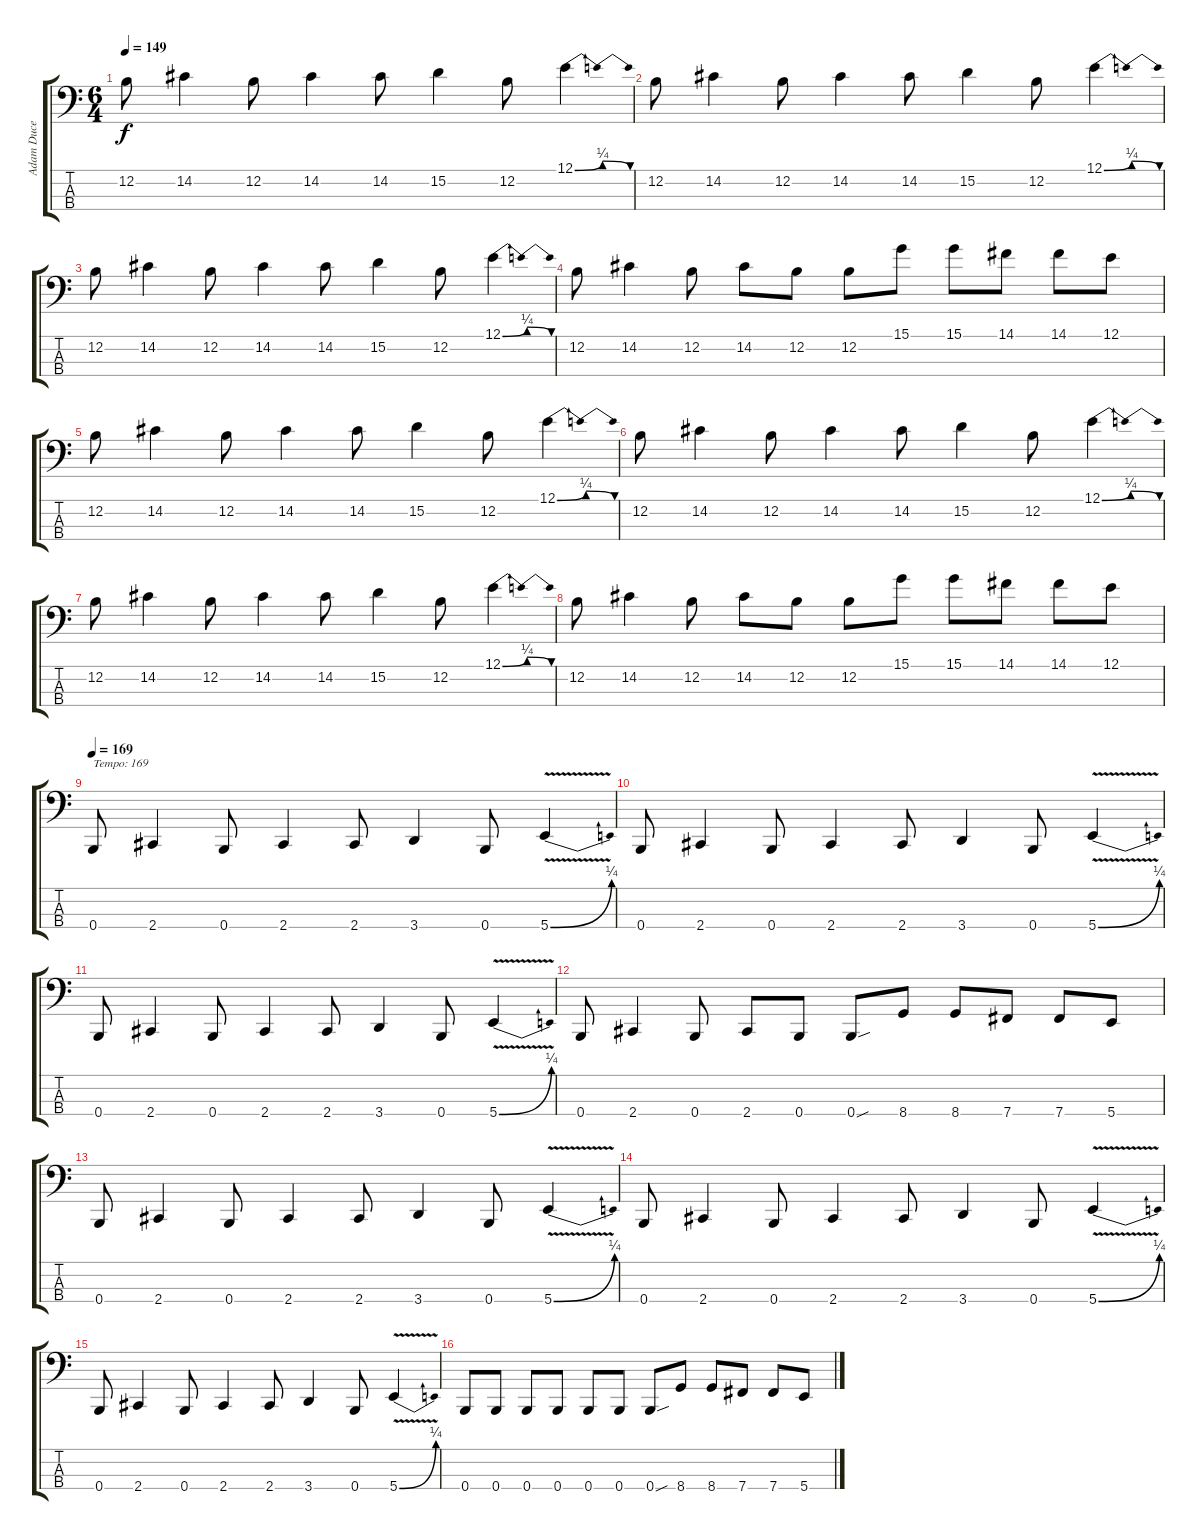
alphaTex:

\track ("Adam Duce" "Adam Duce") {instrument synthbass2}
\staff {score tabs}
\tuning (E2 B1 Gb1 B0) {hide}
\ts (6 4)
\tempo 149
\clef f4
\ks c
12.2.8{dy f} 14.2.4 12.2.8 14.2.4 14.2.8 15.2.4 12.2.8 12.1{be (bendrelease 0 0 30 1 45 1 60 0)}.4 |
12.2.8 14.2.4 12.2.8 14.2.4 14.2.8 15.2.4 12.2.8 12.1{be (bendrelease 0 0 30 1 45 1 60 0)}.4 |
12.2.8 14.2.4 12.2.8 14.2.4 14.2.8 15.2.4 12.2.8 12.1{be (bendrelease 0 0 30 1 45 1 60 0)}.4 |
12.2.8 14.2.4 12.2.8 14.2.8 12.2.8 12.2.8 15.1.8 15.1.8 14.1.8 14.1.8 12.1.8 |
12.2.8 14.2.4 12.2.8 14.2.4 14.2.8 15.2.4 12.2.8 12.1{be (bendrelease 0 0 30 1 45 1 60 0)}.4 |
12.2.8 14.2.4 12.2.8 14.2.4 14.2.8 15.2.4 12.2.8 12.1{be (bendrelease 0 0 30 1 45 1 60 0)}.4 |
12.2.8 14.2.4 12.2.8 14.2.4 14.2.8 15.2.4 12.2.8 12.1{be (bendrelease 0 0 30 1 45 1 60 0)}.4 |
12.2.8 14.2.4 12.2.8 14.2.8 12.2.8 12.2.8 15.1.8 15.1.8 14.1.8 14.1.8 12.1.8 |
\tempo 169
0.4.8{txt "Tempo: 169"} 2.4.4 0.4.8 2.4.4 2.4.8 3.4.4 0.4.8 5.4{be (bend 0 0 60 1) v}.4 |
0.4.8 2.4.4 0.4.8 2.4.4 2.4.8 3.4.4 0.4.8 5.4{be (bend 0 0 60 1) v}.4 |
0.4.8 2.4.4 0.4.8 2.4.4 2.4.8 3.4.4 0.4.8 5.4{be (bend 0 0 60 1) v}.4 |
0.4.8 2.4.4 0.4.8 2.4.8 0.4.8 0.4{sou}.8 8.4.8 8.4.8 7.4.8 7.4.8 5.4.8 |
0.4.8 2.4.4 0.4.8 2.4.4 2.4.8 3.4.4 0.4.8 5.4{be (bend 0 0 60 1) v}.4 |
0.4.8 2.4.4 0.4.8 2.4.4 2.4.8 3.4.4 0.4.8 5.4{be (bend 0 0 60 1) v}.4 |
0.4.8 2.4.4 0.4.8 2.4.4 2.4.8 3.4.4 0.4.8 5.4{be (bend 0 0 60 1) v}.4 |
0.4.8 0.4.8 0.4.8 0.4.8 0.4.8 0.4.8 0.4{sou}.8 8.4.8 8.4.8 7.4.8 7.4.8 5.4.8
